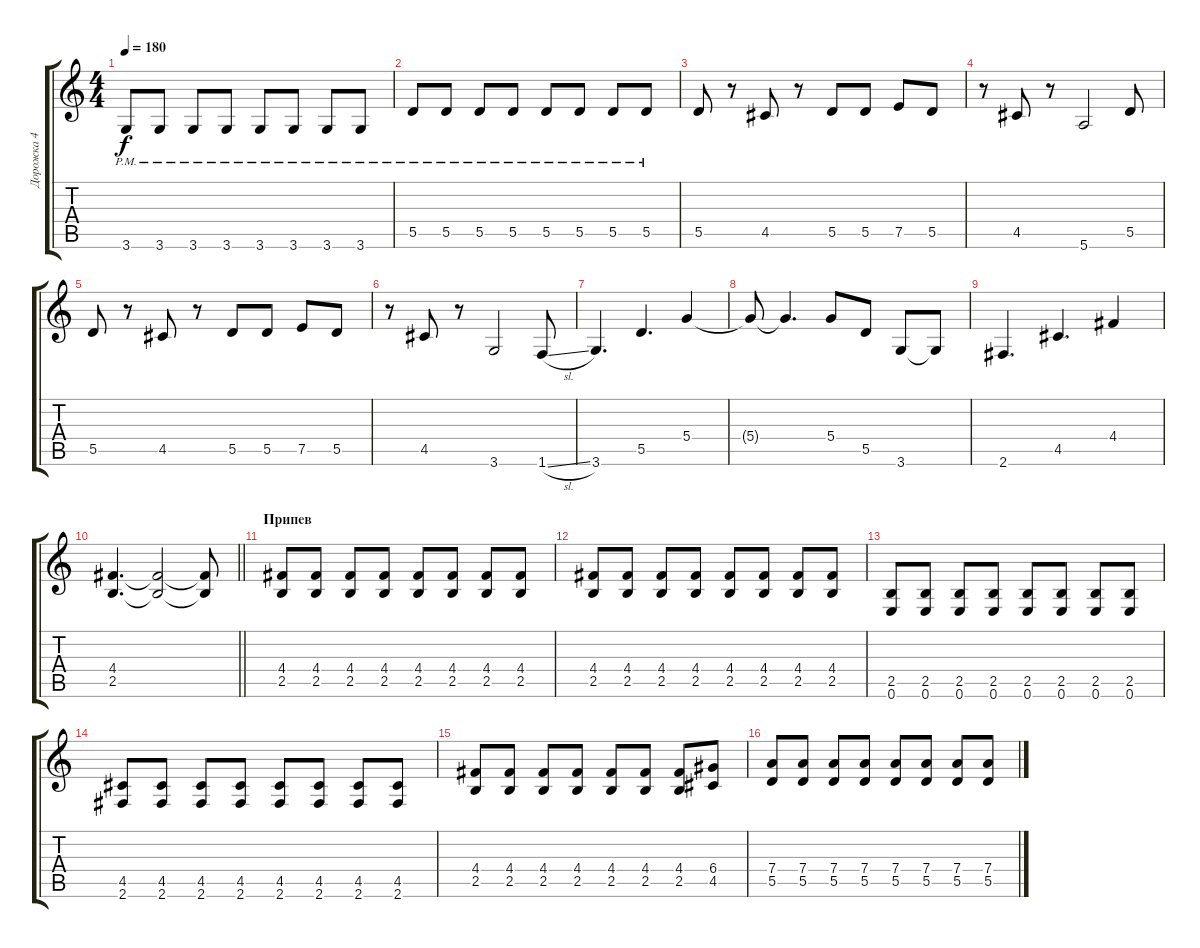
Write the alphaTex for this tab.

\track ("Дорожка 4" "Дорожка 4") {instrument distortionguitar}
\staff {score tabs}
\tuning (E4 B3 G3 D3 A2 E2) {hide}
\ts (4 4)
\tempo 180
\clef g2
\ks c
3.6{pm}.8{dy f} 3.6{pm}.8 3.6{pm}.8 3.6{pm}.8 3.6{pm}.8 3.6{pm}.8 3.6{pm}.8 3.6{pm}.8 |
5.5{pm}.8 5.5{pm}.8 5.5{pm}.8 5.5{pm}.8 5.5{pm}.8 5.5{pm}.8 5.5{pm}.8 5.5{pm}.8 |
5.5.8 r.8 4.5.8 r.8 5.5.8 5.5.8 7.5.8 5.5.8 |
r.8 4.5.8 r.8 5.6.2 5.5.8 |
5.5.8 r.8 4.5.8 r.8 5.5.8 5.5.8 7.5.8 5.5.8 |
r.8 4.5.8 r.8 3.6.2 1.6{sl}.8 |
3.6.4{d} 5.5.4{d} 5.4.4 |
5.4{t}.8 5.4{t}.4{d} 5.4.8 5.5.8 3.6.8 3.6{t}.8 |
2.6.4{d} 4.5.4{d} 4.4.4 |
\barLineRight lightlight
(4.4 2.5).4{d} (4.4{t} 2.5{t}).2 (4.4{t} 2.5{t}).8 |
\section ("" "Припев")
(4.4 2.5).8 (4.4 2.5).8 (4.4 2.5).8 (4.4 2.5).8 (4.4 2.5).8 (4.4 2.5).8 (4.4 2.5).8 (4.4 2.5).8 |
(4.4 2.5).8 (4.4 2.5).8 (4.4 2.5).8 (4.4 2.5).8 (4.4 2.5).8 (4.4 2.5).8 (4.4 2.5).8 (4.4 2.5).8 |
(2.5 0.6).8 (2.5 0.6).8 (2.5 0.6).8 (2.5 0.6).8 (2.5 0.6).8 (2.5 0.6).8 (2.5 0.6).8 (2.5 0.6).8 |
(4.5 2.6).8 (4.5 2.6).8 (4.5 2.6).8 (4.5 2.6).8 (4.5 2.6).8 (4.5 2.6).8 (4.5 2.6).8 (4.5 2.6).8 |
(4.4 2.5).8 (4.4 2.5).8 (4.4 2.5).8 (4.4 2.5).8 (4.4 2.5).8 (4.4 2.5).8 (4.4 2.5).8 (6.4 4.5).8 |
(7.4 5.5).8 (7.4 5.5).8 (7.4 5.5).8 (7.4 5.5).8 (7.4 5.5).8 (7.4 5.5).8 (7.4 5.5).8 (7.4 5.5).8
